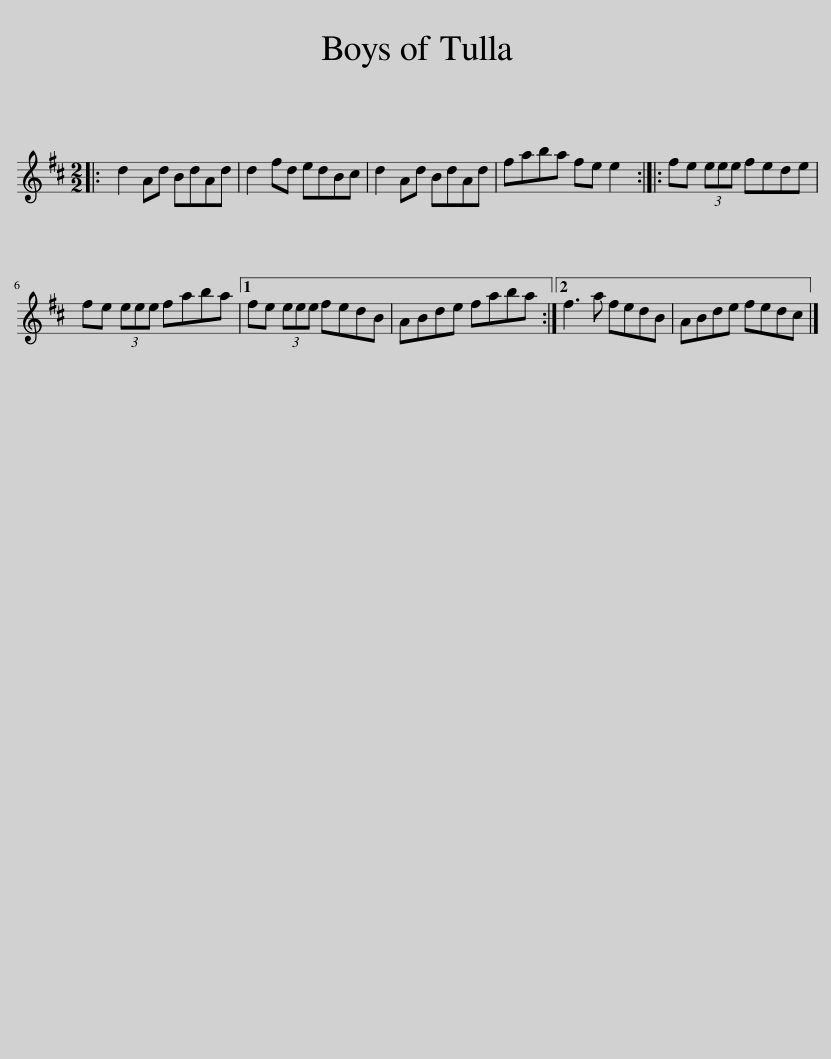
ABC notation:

X:1
L:1/8
M:2/2
I:linebreak $
K:D
V:1 treble
V:1
|: d2 Ad BdAd | d2 fd edBc | d2 Ad BdAd | faba fe e2 :: fe (3eee fede |$ %5
 fe (3eee faba |1 fe (3eee fedB | ABde faba :|2 f3 a fedB | ABde fedc |] %10
